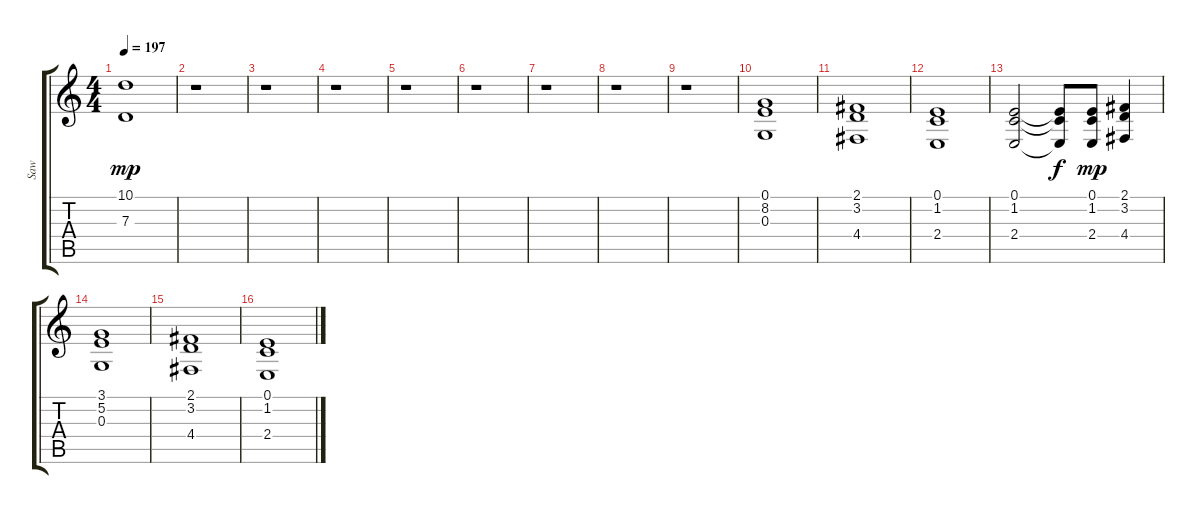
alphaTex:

\track ("Saw" "Saw") {instrument lead2sawtooth}
\staff {score tabs}
\tuning (E4 B3 G3 D3 A2 E2) {hide}
\ts (4 4)
\tempo 197
\clef g2
\ks c
(10.1 7.3).1{dy mp} |
r.1 |
r.1 |
r.1 |
r.1 |
r.1 |
r.1 |
r.1 |
r.1 |
(0.1 8.2 0.3).1 |
(2.1 3.2 4.4).1 |
(0.1 1.2 2.4).1 |
(0.1 1.2 2.4).2 (0.1{t} 1.2{t} 2.4{t}).8{dy f} (0.1 1.2 2.4).8{dy mp} (2.1 3.2 4.4).4 |
(3.1 5.2 0.3).1 |
(2.1 3.2 4.4).1 |
(0.1 1.2 2.4).1
